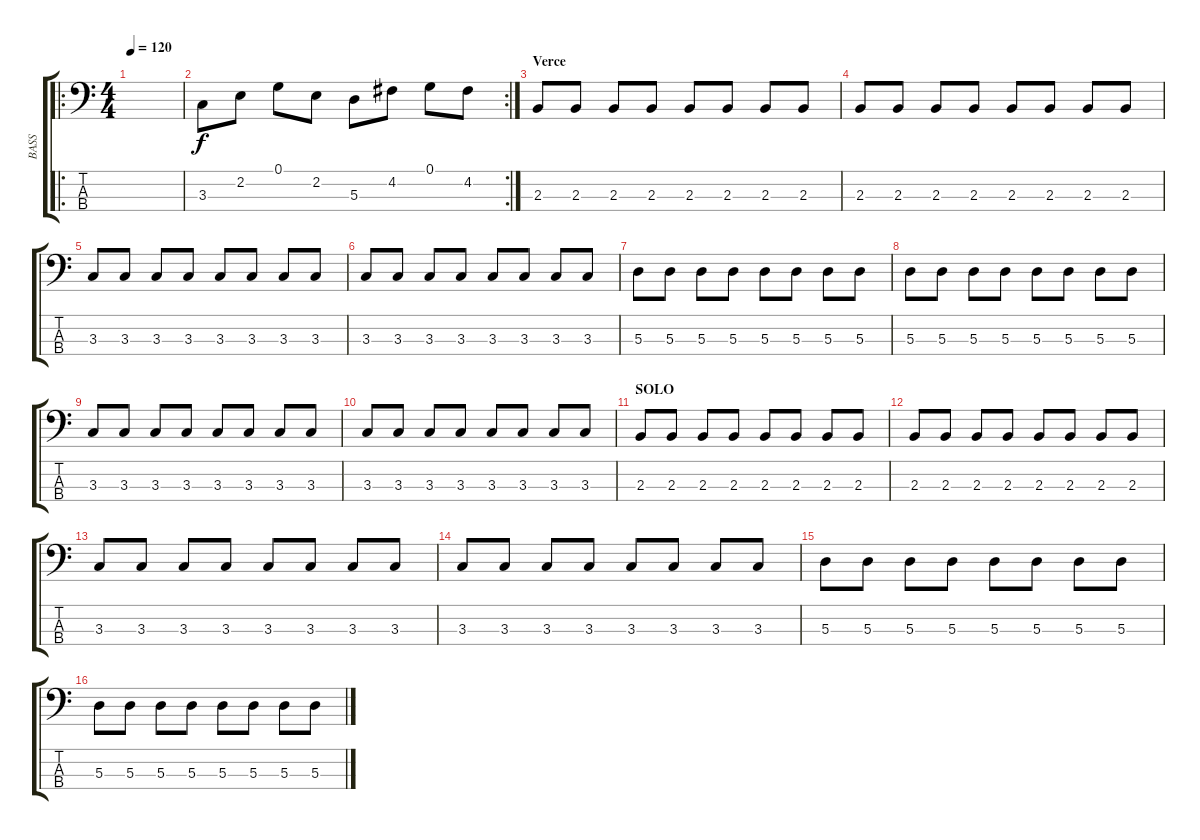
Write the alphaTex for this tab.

\track ("BASS" "BASS") {instrument electricbasspick}
\staff {score tabs}
\tuning (G2 D2 A1 E1) {hide}
\ro
\ts (4 4)
\tempo 120
\clef f4
\ks c
|
\rc 2
3.3.8 2.2.8 0.1.8 2.2.8 5.3.8 4.2.8 0.1.8 4.2.8 |
\section ("" "Verce")
2.3.8 2.3.8 2.3.8 2.3.8 2.3.8 2.3.8 2.3.8 2.3.8 |
2.3.8 2.3.8 2.3.8 2.3.8 2.3.8 2.3.8 2.3.8 2.3.8 |
3.3.8 3.3.8 3.3.8 3.3.8 3.3.8 3.3.8 3.3.8 3.3.8 |
3.3.8 3.3.8 3.3.8 3.3.8 3.3.8 3.3.8 3.3.8 3.3.8 |
5.3.8 5.3.8 5.3.8 5.3.8 5.3.8 5.3.8 5.3.8 5.3.8 |
5.3.8 5.3.8 5.3.8 5.3.8 5.3.8 5.3.8 5.3.8 5.3.8 |
3.3.8 3.3.8 3.3.8 3.3.8 3.3.8 3.3.8 3.3.8 3.3.8 |
3.3.8 3.3.8 3.3.8 3.3.8 3.3.8 3.3.8 3.3.8 3.3.8 |
\section ("" "SOLO")
2.3.8 2.3.8 2.3.8 2.3.8 2.3.8 2.3.8 2.3.8 2.3.8 |
2.3.8 2.3.8 2.3.8 2.3.8 2.3.8 2.3.8 2.3.8 2.3.8 |
3.3.8 3.3.8 3.3.8 3.3.8 3.3.8 3.3.8 3.3.8 3.3.8 |
3.3.8 3.3.8 3.3.8 3.3.8 3.3.8 3.3.8 3.3.8 3.3.8 |
5.3.8 5.3.8 5.3.8 5.3.8 5.3.8 5.3.8 5.3.8 5.3.8 |
5.3.8 5.3.8 5.3.8 5.3.8 5.3.8 5.3.8 5.3.8 5.3.8
